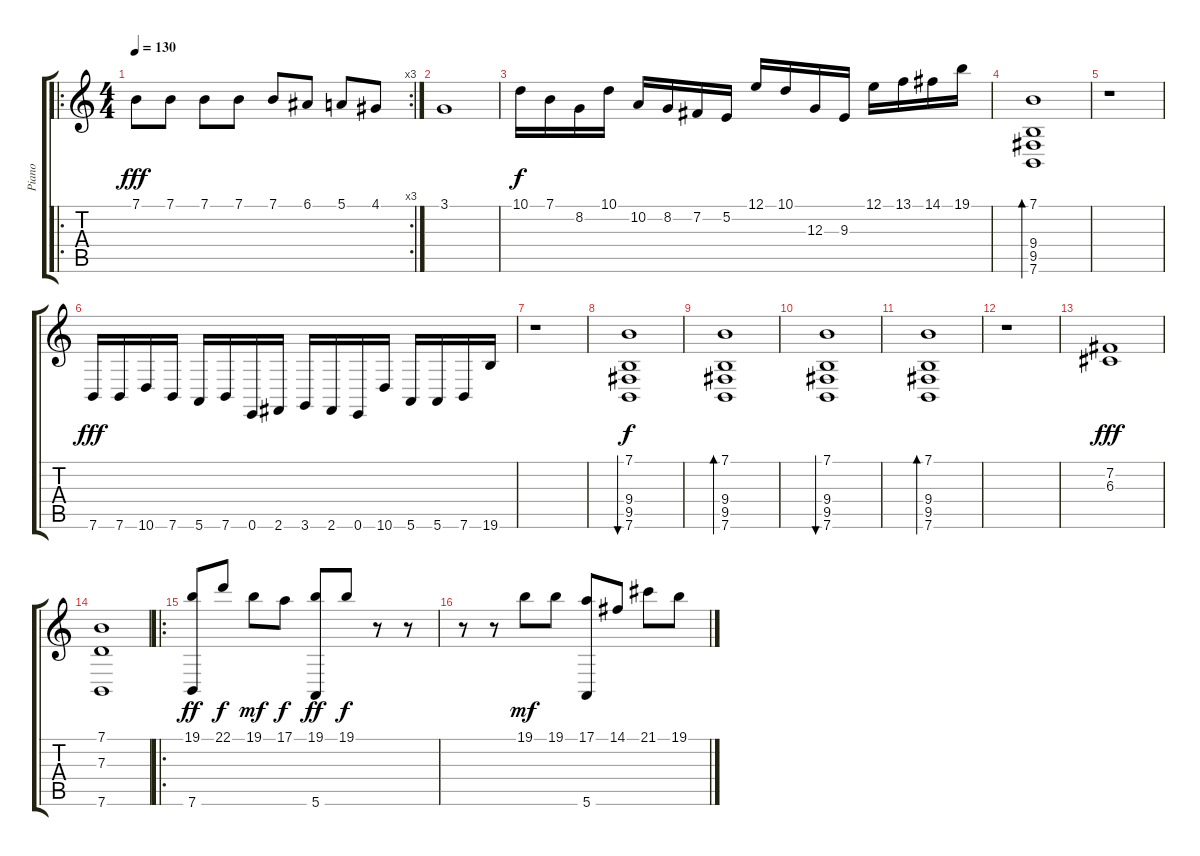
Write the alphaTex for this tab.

\track ("Piano" "Piano") {instrument honkytonkpiano}
\staff {score tabs}
\tuning (E4 B3 G3 D3 A2 E2) {hide}
\ro
\rc 3
\ts (4 4)
\tempo 130
\clef g2
\ks c
7.1.8{dy fff instrument honkytonkpiano} 7.1.8 7.1.8 7.1.8 7.1.8 6.1.8 5.1.8 4.1.8 |
3.1.1 |
10.1.16{dy f} 7.1.16 8.2.16 10.1.16 10.2.16 8.2.16 7.2.16 5.2.16 12.1.16 10.1.16 12.3.16 9.3.16 12.1.16 13.1.16 14.1.16 19.1.16 |
(7.1 9.4 9.5 7.6).1{bd 60} |
r.1 |
7.6.16{dy fff} 7.6.16 10.6.16 7.6.16 5.6.16 7.6.16 0.6.16 2.6.16 3.6.16 2.6.16 0.6.16 10.6.16 5.6.16 5.6.16 7.6.16 19.6.16 |
r.1 |
(7.1 9.4 9.5 7.6).1{bu 120 dy f} |
(7.1 9.4 9.5 7.6).1{bd 120} |
(7.1 9.4 9.5 7.6).1{bu 240} |
(7.1 9.4 9.5 7.6).1{bd 120} |
r.1 |
(7.2 6.3).1{dy fff} |
(7.1 7.3 7.6).1 |
\ro
(19.1 7.6).8{dy ff} 22.1.8{dy f} 19.1.8{dy mf} 17.1.8{dy f} (19.1 5.6).8{dy ff} 19.1.8{dy f} r.8 r.8 |
r.8 r.8 19.1.8{dy mf} 19.1.8 (17.1 5.6).8 14.1.8 21.1.8 19.1.8
